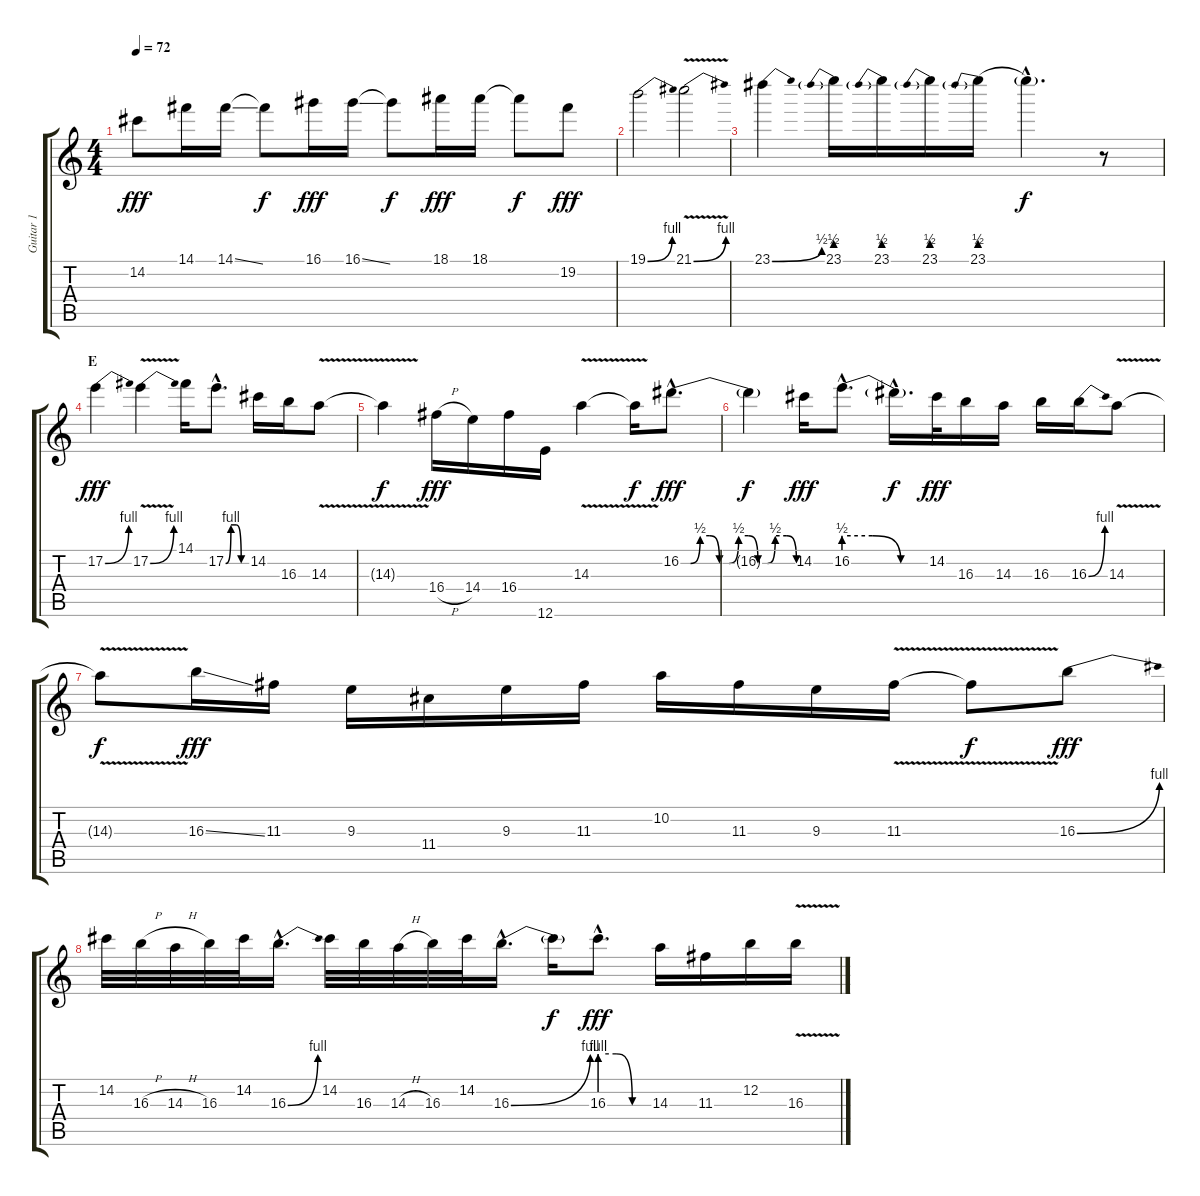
\track ("Guitar 1" "Guitar 1") {instrument distortionguitar}
\staff {score tabs}
\tuning (E4 B3 G3 D3 A2 E2) {hide}
\ts (4 4)
\tempo 72
\clef g2
\ks c
14.2.8{dy fff} 14.1.16 14.1{ss}.16 14.1{t}.8{dy f} 16.1.16{dy fff} 16.1{ss}.16 16.1{t}.8{dy f} 18.1.16{dy fff} 18.1.16 18.1{t}.8{dy f} 19.2.8{dy fff} |
19.1{be (bend 0 0 60 4)}.2 21.1{be (bend 0 0 60 4) v}.2 |
23.1{be (bend 0 0 60 2)}.4 23.1{be (prebend 0 2 60 2)}.16 23.1{be (prebend 0 2 60 2)}.16 23.1{be (prebend 0 2 60 2)}.16 23.1{be (prebend 0 2 60 2)}.16 23.1{hac t}.4{d dy f} r.8 |
\section ("" "E")
17.2{be (bend 0 0 60 4)}.4{dy fff} 17.2{be (bend 0 0 60 4) v}.4 14.1.16 17.2{be (custom 0 0 15 4 30 4 45 0 60 0) hac}.8{d} 14.2.16 16.3.16 14.3{v}.8 |
14.3{t}.4{dy f} 16.4{h}.16{dy fff} 14.4.16 16.4.16 12.6.16 14.3{v}.4 14.3{t}.16{dy f} 16.2{be (custom 0 0 5 0 10 2 15 2 20 0 25 0 30 2 35 2 40 0 45 0 49 2 55 2 60 0) hac}.8{d dy fff} |
16.2{t}.4{dy f} 14.2.16{dy fff} 16.2{be (custom 0 2 20 2 40 0 60 0) hac}.8{d} 16.2{hac t}.16{d dy f} 14.2.32{dy fff} 16.3.16 14.3.16 16.3.16 16.3{be (bend 0 0 60 4)}.16 14.3{v}.8 |
14.3{t}.8{dy f} 16.3{ss}.16{dy fff} 11.3.16 9.3.16 11.4.16 9.3.16 11.3.16 10.2.16 11.3.16 9.3.16 11.3{v}.16 11.3{t}.8{dy f} 16.3{be (bend 0 0 60 4)}.8{dy fff} |
14.2.32 16.3{h}.32 14.3{h}.32 16.3.32 14.2.32 16.3{be (bend 0 0 60 4) hac}.16{d} 14.2.32 16.3.32 14.3{h}.32 16.3.32 14.2.32 16.3{be (bend 0 0 60 4) hac}.16{d} 16.3{t}.16{dy f} 16.3{be (custom 0 4 20 4 40 0 60 0) hac}.8{d dy fff} 14.3.16 11.3.16 12.2.16 16.3{v}.16
